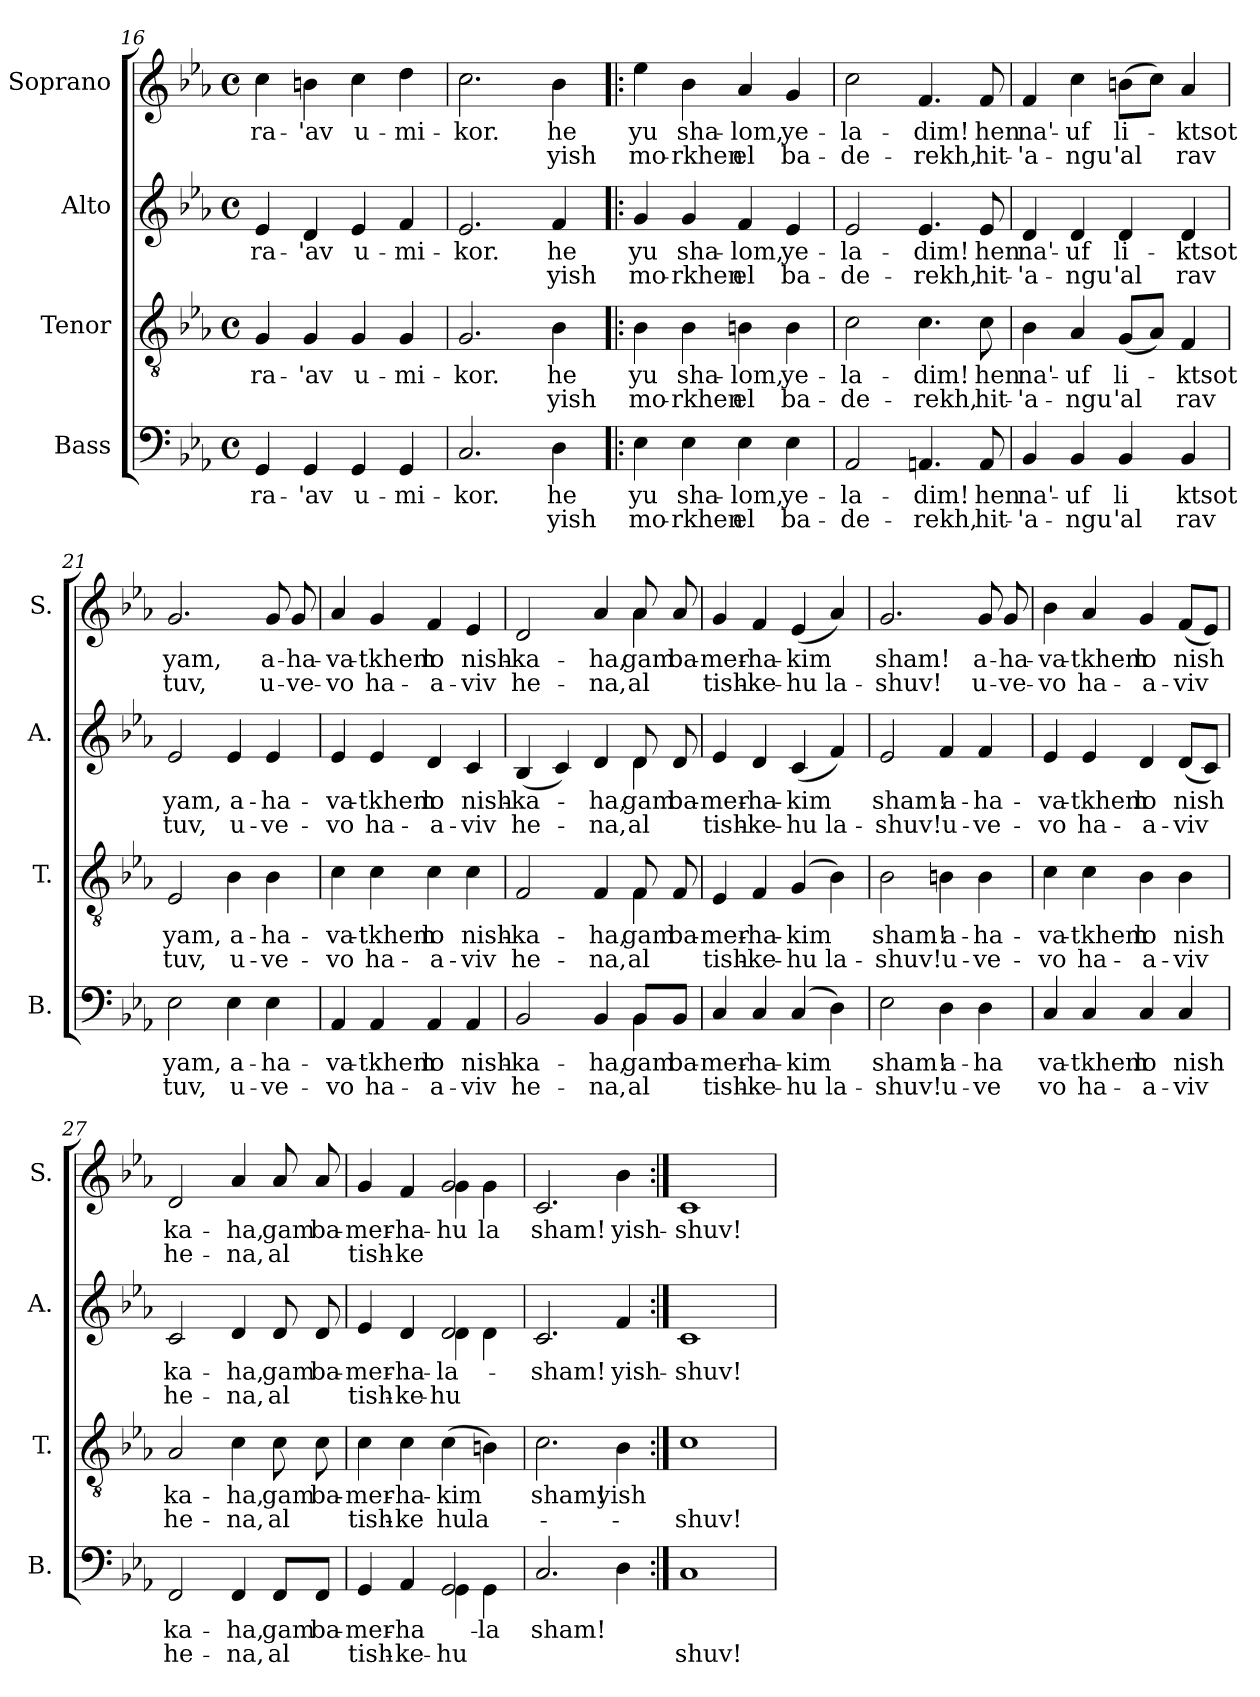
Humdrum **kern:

**kern	**text	**text	**kern	**text	**text	**kern	**text	**text	**kern	**text	**text
*part4	*part4	*part4	*part3	*part3	*part3	*part2	*part2	*part2	*part1	*part1	*part1
*staff4	*staff4	*staff4	*staff3	*staff3	*staff3	*staff2	*staff2	*staff2	*staff1	*staff1	*staff1
*I"Bass	*	*	*I"Tenor	*	*	*I"Alto	*	*	*I"Soprano	*	*
*I'B.	*	*	*I'T.	*	*	*I'A.	*	*	*I'S.	*	*
*clefF4	*	*	*clefGv2	*	*	*clefG2	*	*	*clefG2	*	*
*k[b-e-a-]	*	*	*k[b-e-a-]	*	*	*k[b-e-a-]	*	*	*k[b-e-a-]	*	*
*M4/4	*	*	*M4/4	*	*	*M4/4	*	*	*M4/4	*	*
*met(c)	*	*	*met(c)	*	*	*met(c)	*	*	*met(c)	*	*
=16	=16	=16	=16	=16	=16	=16	=16	=16	=16	=16	=16
!	!LO:LY:b	!	!	!LO:LY:b	!	!	!LO:LY:b	!	!	!LO:LY:b	!
4GG/	-ra-	.	4G/	-ra-	.	4e-/	-ra-	.	4cc\	-ra-	.
!	!LO:LY:b	!	!	!LO:LY:b	!	!	!LO:LY:b	!	!	!LO:LY:b	!
4GG/	-'av	.	4G/	-'av	.	4d/	-'av	.	4bn\	-'av	.
!	!LO:LY:b	!	!	!LO:LY:b	!	!	!LO:LY:b	!	!	!LO:LY:b	!
4GG/	u-	.	4G/	u-	.	4e-/	u-	.	4cc\	u-	.
!	!LO:LY:b	!	!	!LO:LY:b	!	!	!LO:LY:b	!	!	!LO:LY:b	!
4GG/	-mi-	.	4G/	-mi-	.	4f/	-mi-	.	4dd\	-mi-	.
=17	=17	=17	=17	=17	=17	=17	=17	=17	=17	=17	=17
!	!LO:LY:b	!	!	!LO:LY:b	!	!	!LO:LY:b	!	!	!LO:LY:b	!
2.C/	-kor.	.	2.G/	-kor.	.	2.e-/	-kor.	.	2.cc\	-kor.	.
!	!LO:LY:b	!LO:LY:b	!	!LO:LY:b	!LO:LY:b	!	!LO:LY:b	!LO:LY:b	!	!LO:LY:b	!LO:LY:b
4D\	he	yish	4B-\	he	yish	4f/	he	yish	4b-\	he	yish
=18!|:	=18!|:	=18!|:	=18!|:	=18!|:	=18!|:	=18!|:	=18!|:	=18!|:	=18!|:	=18!|:	=18!|:
!	!LO:LY:b	!LO:LY:b	!	!LO:LY:b	!LO:LY:b	!	!LO:LY:b	!LO:LY:b	!	!LO:LY:b	!LO:LY:b
4E-\	-yu	-mo-	4B-\	-yu	-mo-	4g/	-yu	-mo-	4ee-\	-yu	-mo-
!	!LO:LY:b	!LO:LY:b	!	!LO:LY:b	!LO:LY:b	!	!LO:LY:b	!LO:LY:b	!	!LO:LY:b	!LO:LY:b
4E-\	sha-	-rkhen	4B-\	sha-	-rkhen	4g/	sha-	-rkhen	4b-\	sha-	-rkhen
!	!LO:LY:b	!LO:LY:b	!	!LO:LY:b	!LO:LY:b	!	!LO:LY:b	!LO:LY:b	!	!LO:LY:b	!LO:LY:b
4E-\	-lom,	el	4Bn\	-lom,	el	4f/	-lom,	el	4a-/	-lom,	el
!	!LO:LY:b	!LO:LY:b	!	!LO:LY:b	!LO:LY:b	!	!LO:LY:b	!LO:LY:b	!	!LO:LY:b	!LO:LY:b
4E-\	ye-	ba-	4B\	ye-	ba-	4e-/	ye-	ba-	4g/	ye-	ba-
=19	=19	=19	=19	=19	=19	=19	=19	=19	=19	=19	=19
!	!LO:LY:b	!LO:LY:b	!	!LO:LY:b	!LO:LY:b	!	!LO:LY:b	!LO:LY:b	!	!LO:LY:b	!LO:LY:b
2AA-/	-la-	-de-	2c\	-la-	-de-	2e-/	-la-	-de-	2cc\	-la-	-de-
!	!LO:LY:b	!LO:LY:b	!	!LO:LY:b	!LO:LY:b	!	!LO:LY:b	!LO:LY:b	!	!LO:LY:b	!LO:LY:b
4.AAn/	-dim!	-rekh,	4.c\	-dim!	-rekh,	4.e-/	-dim!	-rekh,	4.f/	-dim!	-rekh,
!	!LO:LY:b	!LO:LY:b	!	!LO:LY:b	!LO:LY:b	!	!LO:LY:b	!LO:LY:b	!	!LO:LY:b	!LO:LY:b
8AA/	hen	hit-	8c\	hen	hit-	8e-/	hen	hit-	8f/	hen	hit-
=20	=20	=20	=20	=20	=20	=20	=20	=20	=20	=20	=20
!	!LO:LY:b	!LO:LY:b	!	!LO:LY:b	!LO:LY:b	!	!LO:LY:b	!LO:LY:b	!	!LO:LY:b	!LO:LY:b
4BB-/	na'-	-'a-	4B-\	na'-	-'a-	4d/	na'-	-'a-	4f/	na'-	-'a-
!	!LO:LY:b	!LO:LY:b	!	!LO:LY:b	!LO:LY:b	!	!LO:LY:b	!LO:LY:b	!	!LO:LY:b	!LO:LY:b
4BB-/	-uf	-ngu	4A-/	-uf	-ngu	4d/	-uf	-ngu	4cc\	-uf	-ngu
!	!LO:LY:b	!LO:LY:b	!	!LO:LY:b	!LO:LY:b	!	!LO:LY:b	!LO:LY:b	!	!LO:LY:b	!LO:LY:b
4BB-/	li	'al	(8G/L	li-	'al	4d/	li-	'al	(8bn\L	li-	'al
.	.	.	8A-/J)	.	.	.	.	.	8cc\J)	.	.
!	!LO:LY:b	!LO:LY:b	!	!LO:LY:b	!LO:LY:b	!	!LO:LY:b	!LO:LY:b	!	!LO:LY:b	!LO:LY:b
4BB-/	-ktsot	rav	4F/	-ktsot	rav	4d/	-ktsot	rav	4a-/	-ktsot	rav
=21	=21	=21	=21	=21	=21	=21	=21	=21	=21	=21	=21
!	!LO:LY:b	!LO:LY:b	!	!LO:LY:b	!LO:LY:b	!	!LO:LY:b	!LO:LY:b	!	!LO:LY:b	!LO:LY:b
2E-\	yam,	tuv,	2E-/	yam,	tuv,	2e-/	yam,	tuv,	2.g/	yam,	tuv,
!	!LO:LY:b	!LO:LY:b	!	!LO:LY:b	!LO:LY:b	!	!LO:LY:b	!LO:LY:b	!	!	!
4E-\	a-	u-	4B-\	a-	u-	4e-/	a-	u-	.	.	.
!	!LO:LY:b	!LO:LY:b	!	!LO:LY:b	!LO:LY:b	!	!LO:LY:b	!LO:LY:b	!	!LO:LY:b	!LO:LY:b
4E-\	-ha-	-ve-	4B-\	-ha-	-ve-	4e-/	-ha-	-ve-	8g/	a-	u-
!	!	!	!	!	!	!	!	!	!	!LO:LY:b	!LO:LY:b
.	.	.	.	.	.	.	.	.	8g/	-ha-	-ve-
=22	=22	=22	=22	=22	=22	=22	=22	=22	=22	=22	=22
!	!LO:LY:b	!LO:LY:b	!	!LO:LY:b	!LO:LY:b	!	!LO:LY:b	!LO:LY:b	!	!LO:LY:b	!LO:LY:b
4AA-/	-va-	-vo	4c\	-va-	-vo	4e-/	-va-	-vo	4a-/	-va-	-vo
!	!LO:LY:b	!LO:LY:b	!	!LO:LY:b	!LO:LY:b	!	!LO:LY:b	!LO:LY:b	!	!LO:LY:b	!LO:LY:b
4AA-/	-tkhem	ha-	4c\	-tkhem	ha-	4e-/	-tkhem	ha-	4g/	-tkhem	ha-
!	!LO:LY:b	!LO:LY:b	!	!LO:LY:b	!LO:LY:b	!	!LO:LY:b	!LO:LY:b	!	!LO:LY:b	!LO:LY:b
4AA-/	lo	-a-	4c\	lo	-a-	4d/	lo	-a-	4f/	lo	-a-
!	!LO:LY:b	!LO:LY:b	!	!LO:LY:b	!LO:LY:b	!	!LO:LY:b	!LO:LY:b	!	!LO:LY:b	!LO:LY:b
4AA-/	nish-	-viv	4c\	nish-	-viv	4c/	nish-	-viv	4e-/	nish-	-viv
=23	=23	=23	=23	=23	=23	=23	=23	=23	=23	=23	=23
!	!LO:LY:b	!LO:LY:b	!	!LO:LY:b	!LO:LY:b	!	!LO:LY:b	!LO:LY:b	!	!LO:LY:b	!LO:LY:b
*^	*	*	*^	*	*	*^	*	*	*^	*	*
2BB-/	2.ryy	-ka-	he-	2F/	2.ryy	-ka-	he-	(4B-/	2.ryy	-ka-	he-	2d/	2.ryy	-ka-	he-
.	.	.	.	.	.	.	.	4c/)	.	.	.	.	.	.	.
!	!	!LO:LY:b	!LO:LY:b	!	!	!LO:LY:b	!LO:LY:b	!	!	!LO:LY:b	!LO:LY:b	!	!	!LO:LY:b	!LO:LY:b
4BB-/	.	-ha,	-na,	4F/	.	-ha,	-na,	4d/	.	-ha,	-na,	4a-/	.	-ha,	-na,
!	!	!LO:LY:b	!LO:LY:b	!	!	!LO:LY:b	!LO:LY:b	!	!	!LO:LY:b	!LO:LY:b	!	!	!LO:LY:b	!LO:LY:b
8BB-/L	4BB-\	gam	al	8F/	4F\	gam	al	8d/	4d\	gam	al	8a-/	4a-\	gam	al
!	!	!LO:LY:b	!	!	!	!LO:LY:b	!	!	!	!LO:LY:b	!	!	!	!LO:LY:b	!
8BB-/J	.	ba-	.	8F/	.	ba-	.	8d/	.	ba-	.	8a-/	.	ba-	.
*v	*v	*	*	*	*	*	*	*v	*v	*	*	*v	*v	*	*
*	*	*	*v	*v	*	*	*	*	*	*	*	*
=24	=24	=24	=24	=24	=24	=24	=24	=24	=24	=24	=24
!	!LO:LY:b	!LO:LY:b	!	!LO:LY:b	!LO:LY:b	!	!LO:LY:b	!LO:LY:b	!	!LO:LY:b	!LO:LY:b
4C/	-mer-	tish-	4E-/	-mer-	tish-	4e-/	-mer-	tish-	4g/	-mer-	tish-
!	!LO:LY:b	!LO:LY:b	!	!LO:LY:b	!LO:LY:b	!	!LO:LY:b	!LO:LY:b	!	!LO:LY:b	!LO:LY:b
4C/	-ha-	-ke-	4F/	-ha-	-ke-	4d/	-ha-	-ke-	4f/	-ha-	-ke-
!	!LO:LY:b	!LO:LY:b	!	!LO:LY:b	!LO:LY:b	!	!LO:LY:b	!LO:LY:b	!	!LO:LY:b	!LO:LY:b
(4C/	-kim	-hu	(4G/	-kim	-hu	(4c/	-kim	-hu	(4e-/	-kim	-hu
!	!	!LO:LY:b	!	!	!LO:LY:b	!	!	!LO:LY:b	!	!	!LO:LY:b
4D\)	.	la-	4B-\)	.	la-	4f/)	.	la-	4a-/)	.	la-
=25	=25	=25	=25	=25	=25	=25	=25	=25	=25	=25	=25
!	!LO:LY:b	!LO:LY:b	!	!LO:LY:b	!LO:LY:b	!	!LO:LY:b	!LO:LY:b	!	!LO:LY:b	!LO:LY:b
2E-\	sham!	-shuv!	2B-\	sham!	-shuv!	2e-/	sham!	-shuv!	2.g/	sham!	-shuv!
!	!LO:LY:b	!LO:LY:b	!	!LO:LY:b	!LO:LY:b	!	!LO:LY:b	!LO:LY:b	!	!	!
4D\	a-	u-	4Bn\	a-	u-	4f/	a-	u-	.	.	.
!	!LO:LY:b	!LO:LY:b	!	!LO:LY:b	!LO:LY:b	!	!LO:LY:b	!LO:LY:b	!	!LO:LY:b	!LO:LY:b
4D\	-ha	-ve	4B\	-ha-	-ve-	4f/	-ha-	-ve-	8g/	a-	u-
!	!	!	!	!	!	!	!	!	!	!LO:LY:b	!LO:LY:b
.	.	.	.	.	.	.	.	.	8g/	-ha-	-ve-
=26	=26	=26	=26	=26	=26	=26	=26	=26	=26	=26	=26
!	!LO:LY:b	!LO:LY:b	!	!LO:LY:b	!LO:LY:b	!	!LO:LY:b	!LO:LY:b	!	!LO:LY:b	!LO:LY:b
4C/	-va-	-vo	4c\	-va-	-vo	4e-/	-va-	-vo	4b-\	-va-	-vo
!	!LO:LY:b	!LO:LY:b	!	!LO:LY:b	!LO:LY:b	!	!LO:LY:b	!LO:LY:b	!	!LO:LY:b	!LO:LY:b
4C/	-tkhem	ha-	4c\	-tkhem	ha-	4e-/	-tkhem	ha-	4a-/	-tkhem	ha-
!	!LO:LY:b	!LO:LY:b	!	!LO:LY:b	!LO:LY:b	!	!LO:LY:b	!LO:LY:b	!	!LO:LY:b	!LO:LY:b
4C/	lo	-a-	4B-\	lo	-a-	4d/	lo	-a-	4g/	lo	-a-
!	!LO:LY:b	!LO:LY:b	!	!LO:LY:b	!LO:LY:b	!	!LO:LY:b	!LO:LY:b	!	!LO:LY:b	!LO:LY:b
4C/	nish	-viv	4B-\	nish	-viv	(8d/L	nish	-viv	(8f/L	nish	-viv
.	.	.	.	.	.	8c/J)	.	.	8e-/J)	.	.
=27	=27	=27	=27	=27	=27	=27	=27	=27	=27	=27	=27
!	!LO:LY:b	!LO:LY:b	!	!LO:LY:b	!LO:LY:b	!	!LO:LY:b	!LO:LY:b	!	!LO:LY:b	!LO:LY:b
2FF/	ka-	he-	2A-/	ka-	he-	2c/	ka-	he-	2d/	ka-	he-
!	!LO:LY:b	!LO:LY:b	!	!LO:LY:b	!LO:LY:b	!	!LO:LY:b	!LO:LY:b	!	!LO:LY:b	!LO:LY:b
4FF/	-ha,	-na,	4c\	-ha,	-na,	4d/	-ha,	-na,	4a-/	-ha,	-na,
!	!LO:LY:b	!LO:LY:b	!	!LO:LY:b	!LO:LY:b	!	!LO:LY:b	!LO:LY:b	!	!LO:LY:b	!LO:LY:b
8FF/L	gam	al	8c\	gam	al	8d/	gam	al	8a-/	gam	al
!	!LO:LY:b	!	!	!LO:LY:b	!	!	!LO:LY:b	!	!	!LO:LY:b	!
8FF/J	ba-	.	8c\	ba-	.	8d/	ba-	.	8a-/	ba-	.
=28	=28	=28	=28	=28	=28	=28	=28	=28	=28	=28	=28
!	!LO:LY:b	!LO:LY:b	!	!LO:LY:b	!LO:LY:b	!	!LO:LY:b	!LO:LY:b	!	!LO:LY:b	!LO:LY:b
*^	*	*	*	*	*	*^	*	*	*^	*	*
4GG/	2ryy	-mer-	tish-	4c\	-mer-	tish-	4e-/	2ryy	-mer-	tish-	4g/	2ryy	-mer-	tish-
!	!	!LO:LY:b	!LO:LY:b	!	!LO:LY:b	!LO:LY:b	!	!	!LO:LY:b	!LO:LY:b	!	!	!LO:LY:b	!LO:LY:b
4AA-/	.	-ha-	-ke-	4c\	-ha-	-ke	4d/	.	-ha-	-ke-	4f/	.	-ha-	-ke
!	!	!LO:LY:b	!	!	!	!	!	!	!	!	!	!	!	!
!	!	!	!LO:LY:b	!	!LO:LY:b	!LO:LY:b	!	!	!LO:LY:b	!	!	!	!	!
!	!	!	!	!	!	!	!	!	!LO:LY:b	!LO:LY:b	!	!	!LO:LY:b	!
!	!	!	!	!	!	!	!	!	!	!	!	!	!LO:LY:b	!
2GG/	4GG!\	.	-hu	(4c\	-kim	hu	2d/	4d!\	la-	-hu	2g/	4g!\	hu	.
!	!	!LO:LY:b	!	!	!	!LO:LY:b	!	!	!	!	!	!	!LO:LY:b	!
.	4GG!\	la-	.	4Bn\)	.	la-	.	4d!\	.	.	.	4g!\	la-	.
=29	=29	=29	=29	=29	=29	=29	=29	=29	=29	=29	=29	=29	=29	=29
!	!	!LO:LY:b	!	!	!LO:LY:b	!	!	!	!LO:LY:b	!	!	!	!LO:LY:b	!
*	*	*	*	*	*	*	*v	*v	*	*	*	*	*	*
*v	*v	*	*	*	*	*	*	*	*	*v	*v	*	*
2.C/	-sham!	.	2.c\	sham!	.	2.c/	sham!	.	2.c/	-sham!	.
!	!	!	!	!LO:LY:b	!	!	!LO:LY:b	!	!	!LO:LY:b	!
4D\	.	.	4B-\	yish	.	4f/	yish-	.	4b-\	yish-	.
=30:|!	=30:|!	=30:|!	=30:|!	=30:|!	=30:|!	=30:|!	=30:|!	=30:|!	=30:|!	=30:|!	=30:|!
!	!	!LO:LY:b	!	!	!LO:LY:b	!	!LO:LY:b	!	!	!LO:LY:b	!
1C	.	shuv!	1c	.	-shuv!	1c	-shuv!	.	1c	-shuv!	.
=!!	=!!	=!!	=!!	=!!	=!!	=!!	=!!	=!!	=!!	=!!	=!!
*-	*-	*-	*-	*-	*-	*-	*-	*-	*-	*-	*-
